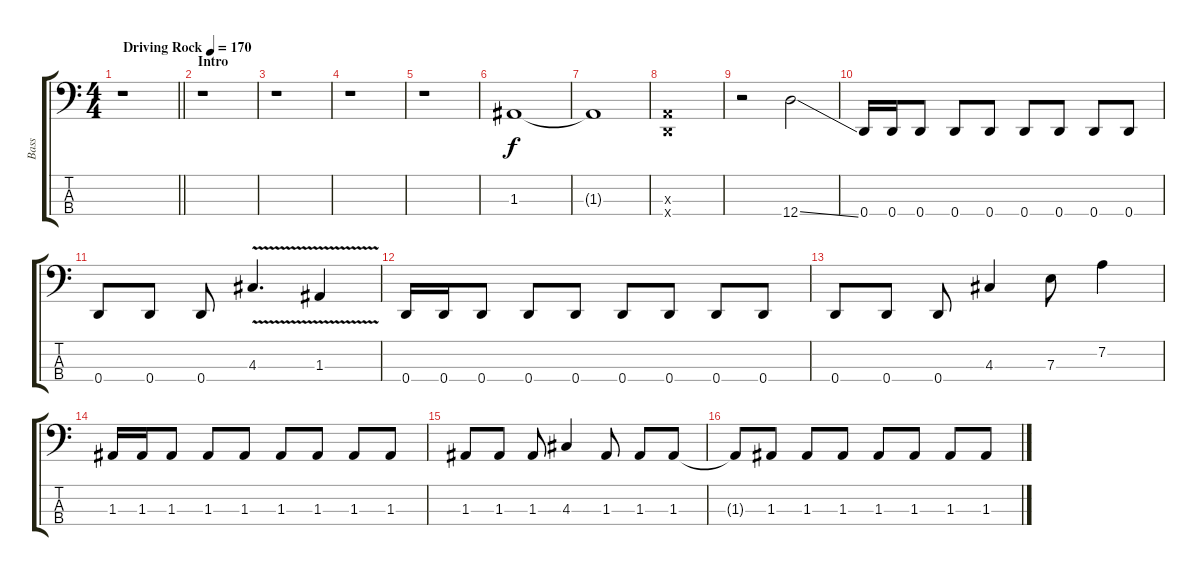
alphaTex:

\track ("Bass" "Bass") {instrument electricbasspick}
\staff {score tabs}
\tuning (G2 D2 A1 D1) {hide}
\ts (4 4)
\tempo (170 "Driving Rock")
\clef f4
\barLineRight lightlight
\ks c
r.1{dy f instrument electricbasspick} |
\section ("" "Intro")
r.1 |
r.1 |
r.1 |
r.1 |
1.3.1 |
1.3{t}.1 |
(0.3{x} 0.4{x}).1 |
r.2 12.4{ss}.2 |
0.4.16 0.4.16 0.4.8 0.4.8 0.4.8 0.4.8 0.4.8 0.4.8 0.4.8 |
0.4.8 0.4.8 0.4.8 4.3{v}.4{d} 1.3{v}.4 |
0.4.16 0.4.16 0.4.8 0.4.8 0.4.8 0.4.8 0.4.8 0.4.8 0.4.8 |
0.4.8 0.4.8 0.4.8 4.3.4 7.3.8 7.2.4 |
1.3.16 1.3.16 1.3.8 1.3.8 1.3.8 1.3.8 1.3.8 1.3.8 1.3.8 |
1.3.8 1.3.8 1.3.8 4.3.4 1.3.8 1.3.8 1.3.8 |
1.3{t}.8 1.3.8 1.3.8 1.3.8 1.3.8 1.3.8 1.3.8 1.3.8
